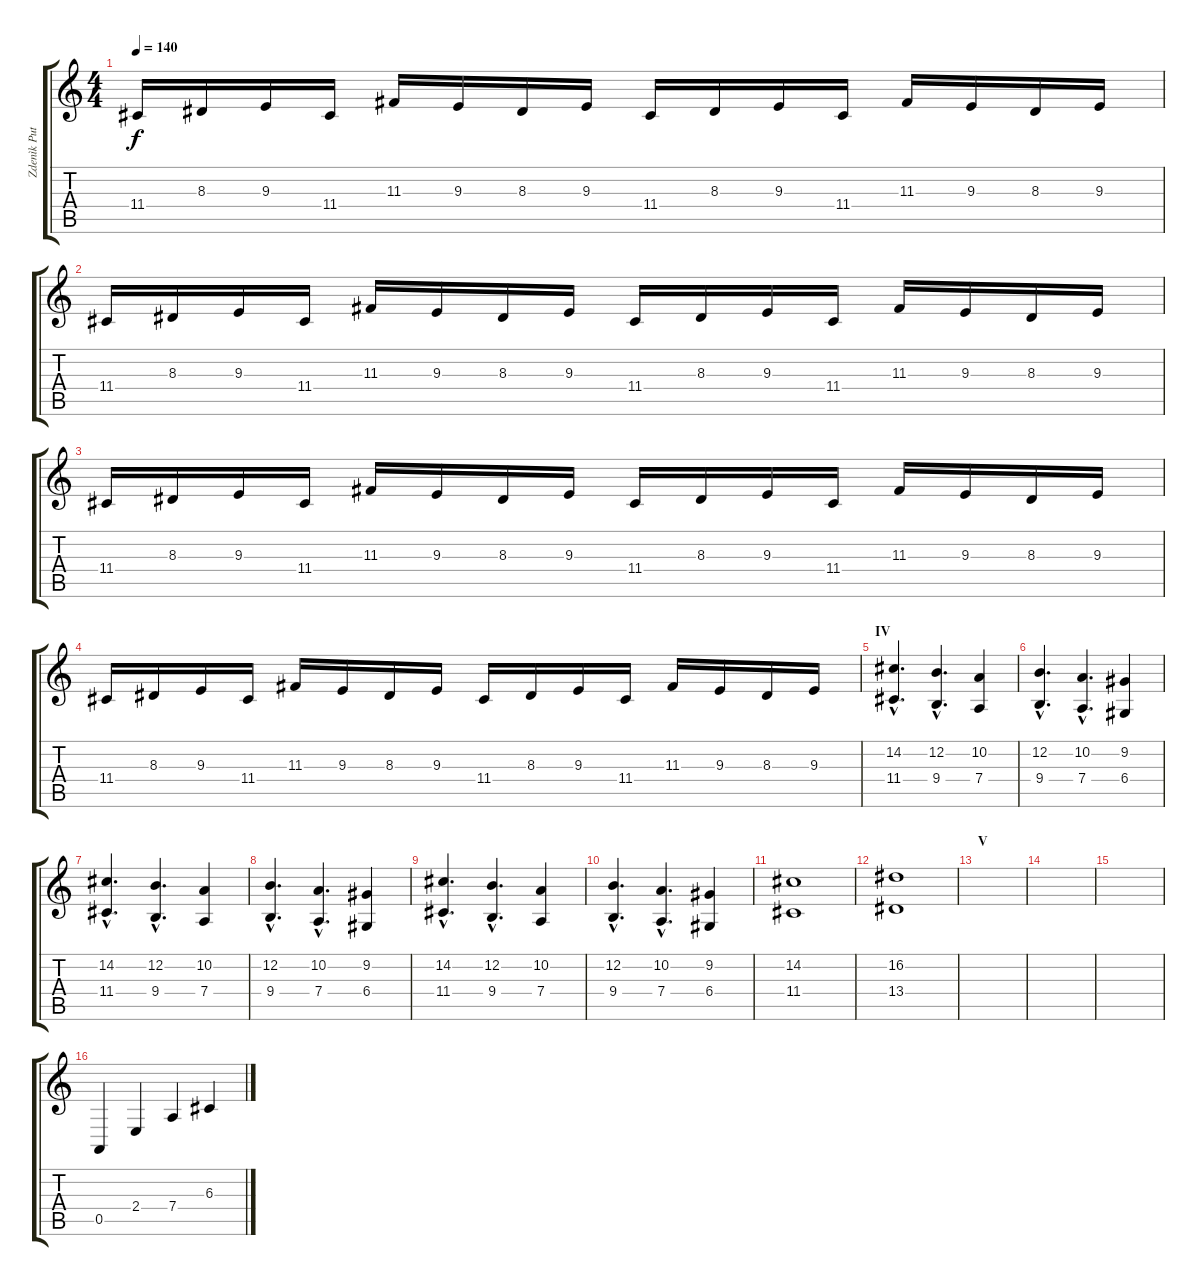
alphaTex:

\track ("Zdenìk Putala" "Zdenìk Put") {instrument lead2sawtooth}
\staff {score tabs}
\tuning (E4 B3 G3 D3 A2 E2) {hide}
\ts (4 4)
\tempo 140
\clef g2
\ks c
11.4.16{dy f} 8.3.16 9.3.16 11.4.16 11.3.16 9.3.16 8.3.16 9.3.16 11.4.16 8.3.16 9.3.16 11.4.16 11.3.16 9.3.16 8.3.16 9.3.16 |
11.4.16 8.3.16 9.3.16 11.4.16 11.3.16 9.3.16 8.3.16 9.3.16 11.4.16 8.3.16 9.3.16 11.4.16 11.3.16 9.3.16 8.3.16 9.3.16 |
11.4.16 8.3.16 9.3.16 11.4.16 11.3.16 9.3.16 8.3.16 9.3.16 11.4.16 8.3.16 9.3.16 11.4.16 11.3.16 9.3.16 8.3.16 9.3.16 |
11.4.16 8.3.16 9.3.16 11.4.16 11.3.16 9.3.16 8.3.16 9.3.16 11.4.16 8.3.16 9.3.16 11.4.16 11.3.16 9.3.16 8.3.16 9.3.16 |
\section ("" "IV")
(14.2{hac} 11.4{hac}).4{d volume 8 instrument drawbarorgan} (12.2{hac} 9.4{hac}).4{d} (10.2 7.4).4 |
(12.2{hac} 9.4{hac}).4{d} (10.2{hac} 7.4{hac}).4{d} (9.2 6.4).4 |
(14.2{hac} 11.4{hac}).4{d volume 8 instrument drawbarorgan} (12.2{hac} 9.4{hac}).4{d} (10.2 7.4).4 |
(12.2{hac} 9.4{hac}).4{d} (10.2{hac} 7.4{hac}).4{d} (9.2 6.4).4 |
(14.2{hac} 11.4{hac}).4{d volume 8 instrument drawbarorgan} (12.2{hac} 9.4{hac}).4{d} (10.2 7.4).4 |
(12.2{hac} 9.4{hac}).4{d} (10.2{hac} 7.4{hac}).4{d} (9.2 6.4).4 |
(14.2 11.4).1 |
(16.2 13.4).1 |
\section ("" "V")
|
|
|
0.5.4{instrument lead2sawtooth} 2.4.4 7.4.4 6.3.4
